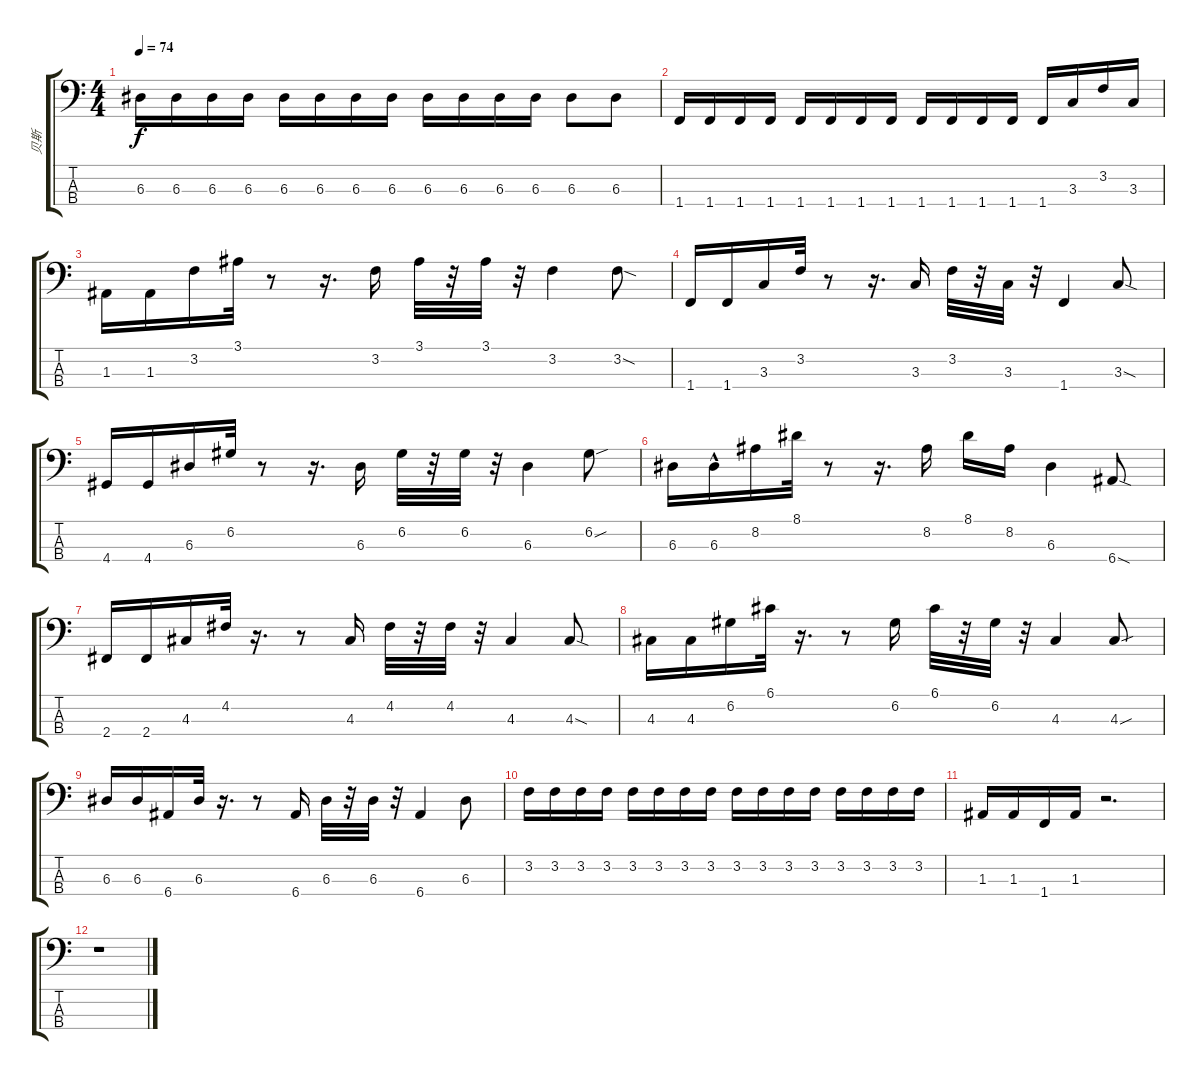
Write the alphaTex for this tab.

\track ("贝斯" "贝斯") {instrument electricbassfinger}
\staff {score tabs}
\tuning (G2 D2 A1 E1) {hide}
\ts (4 4)
\tempo 74
\clef f4
\ks c
6.3.16{dy f} 6.3.16 6.3.16 6.3.16 6.3.16 6.3.16 6.3.16 6.3.16 6.3.16 6.3.16 6.3.16 6.3.16 6.3.8 6.3.8 |
1.4.16 1.4.16 1.4.16 1.4.16 1.4.16 1.4.16 1.4.16 1.4.16 1.4.16 1.4.16 1.4.16 1.4.16 1.4.16 3.3.16 3.2.16 3.3.16 |
1.3.16 1.3.16 3.2.16 3.1.32 r.8 r.16{d} 3.2.16 3.1.32 r.32 3.1.32 r.32 3.2.4 3.2{sod}.8 |
1.4.16 1.4.16 3.3.16 3.2.32 r.8 r.16{d} 3.3.16 3.2.32 r.32 3.3.32 r.32 1.4.4 3.3{sod}.8 |
4.4.16 4.4.16 6.3.16 6.2.32 r.8 r.16{d} 6.3.16 6.2.32 r.32 6.2.32 r.32 6.3.4 6.2{sou}.8 |
6.3.16 6.3{hac}.16 8.2.16 8.1.32 r.8 r.16{d} 8.2.16 8.1.16 8.2.16 6.3.4 6.4{sod}.8 |
2.4.16 2.4.16 4.3.16 4.2.32 r.16{d} r.8 4.3.16 4.2.32 r.32 4.2.32 r.32 4.3.4 4.3{sod}.8 |
4.3.16 4.3.16 6.2.16 6.1.32 r.16{d} r.8 6.2.16 6.1.32 r.32 6.2.32 r.32 4.3.4 4.3{sou}.8 |
6.3.16 6.3.16 6.4.16 6.3.32 r.16{d} r.8 6.4.16 6.3.32 r.32 6.3.32 r.32 6.4.4 6.3.8 |
3.2.16 3.2.16 3.2.16 3.2.16 3.2.16 3.2.16 3.2.16 3.2.16 3.2.16 3.2.16 3.2.16 3.2.16 3.2.16 3.2.16 3.2.16 3.2.16 |
1.3.16 1.3.16 1.4.16 1.3.16 r.2{d} |
r.1
